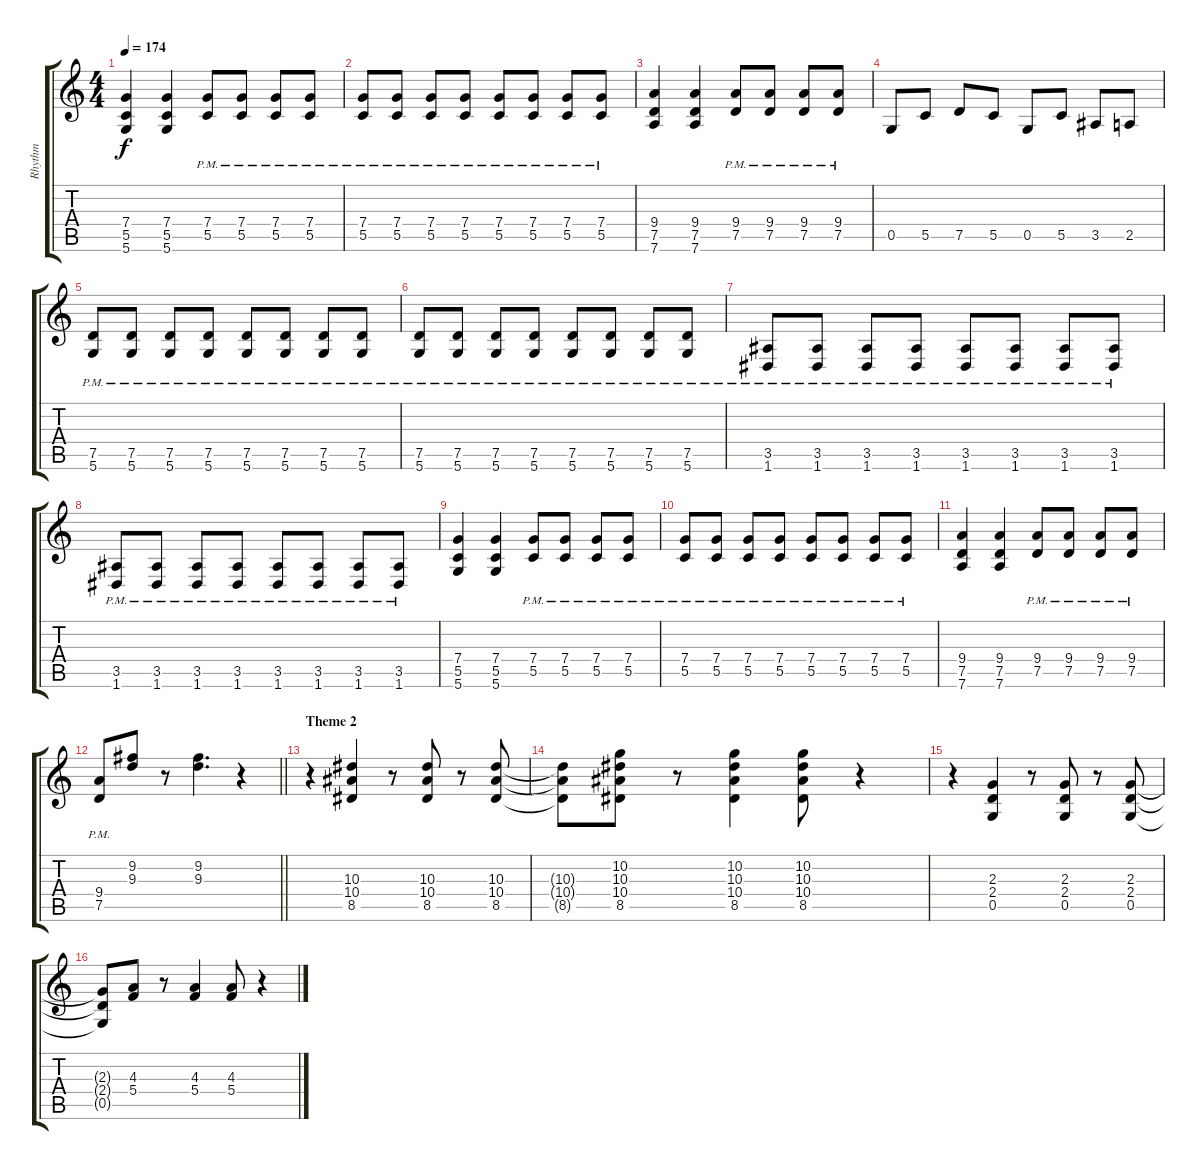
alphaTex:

\track ("Rhythm" "Rhythm") {instrument distortionguitar}
\staff {score tabs}
\tuning (D4 A3 F3 C3 G2 D2) {hide}
\ts (4 4)
\tempo 174
\clef g2
\ks c
(7.4 5.5 5.6).4{dy f} (7.4 5.5 5.6).4 (7.4{pm} 5.5{pm}).8 (7.4{pm} 5.5{pm}).8 (7.4{pm} 5.5{pm}).8 (7.4{pm} 5.5{pm}).8 |
(7.4{pm} 5.5{pm}).8 (7.4{pm} 5.5{pm}).8 (7.4{pm} 5.5{pm}).8 (7.4{pm} 5.5{pm}).8 (7.4{pm} 5.5{pm}).8 (7.4{pm} 5.5{pm}).8 (7.4{pm} 5.5{pm}).8 (7.4{pm} 5.5{pm}).8 |
(9.4 7.5 7.6).4 (9.4 7.5 7.6).4 (9.4{pm} 7.5{pm}).8 (9.4{pm} 7.5{pm}).8 (9.4{pm} 7.5{pm}).8 (9.4{pm} 7.5{pm}).8 |
0.5.8 5.5.8 7.5.8 5.5.8 0.5.8 5.5.8 3.5.8 2.5.8 |
(7.5{pm} 5.6{pm}).8 (7.5{pm} 5.6{pm}).8 (7.5{pm} 5.6{pm}).8 (7.5{pm} 5.6{pm}).8 (7.5{pm} 5.6{pm}).8 (7.5{pm} 5.6{pm}).8 (7.5{pm} 5.6{pm}).8 (7.5{pm} 5.6{pm}).8 |
(7.5{pm} 5.6{pm}).8 (7.5{pm} 5.6{pm}).8 (7.5{pm} 5.6{pm}).8 (7.5{pm} 5.6{pm}).8 (7.5{pm} 5.6{pm}).8 (7.5{pm} 5.6{pm}).8 (7.5{pm} 5.6{pm}).8 (7.5{pm} 5.6{pm}).8 |
(3.5{pm} 1.6{pm}).8 (3.5{pm} 1.6{pm}).8 (3.5{pm} 1.6{pm}).8 (3.5{pm} 1.6{pm}).8 (3.5{pm} 1.6{pm}).8 (3.5{pm} 1.6{pm}).8 (3.5{pm} 1.6{pm}).8 (3.5{pm} 1.6{pm}).8 |
(3.5{pm} 1.6{pm}).8 (3.5{pm} 1.6{pm}).8 (3.5{pm} 1.6{pm}).8 (3.5{pm} 1.6{pm}).8 (3.5{pm} 1.6{pm}).8 (3.5{pm} 1.6{pm}).8 (3.5{pm} 1.6{pm}).8 (3.5{pm} 1.6{pm}).8 |
(7.4 5.5 5.6).4 (7.4 5.5 5.6).4 (7.4{pm} 5.5{pm}).8 (7.4{pm} 5.5{pm}).8 (7.4{pm} 5.5{pm}).8 (7.4{pm} 5.5{pm}).8 |
(7.4{pm} 5.5{pm}).8 (7.4{pm} 5.5{pm}).8 (7.4{pm} 5.5{pm}).8 (7.4{pm} 5.5{pm}).8 (7.4{pm} 5.5{pm}).8 (7.4{pm} 5.5{pm}).8 (7.4{pm} 5.5{pm}).8 (7.4{pm} 5.5{pm}).8 |
(9.4 7.5 7.6).4 (9.4 7.5 7.6).4 (9.4{pm} 7.5{pm}).8 (9.4{pm} 7.5{pm}).8 (9.4{pm} 7.5{pm}).8 (9.4{pm} 7.5{pm}).8 |
\barLineRight lightlight
(9.4{pm} 7.5{pm}).8 (9.2 9.3).8 r.8 (9.2 9.3).4{d} r.4 |
\section ("" "Theme 2")
r.4 (10.3 10.4 8.5).4 r.8 (10.3 10.4 8.5).8 r.8 (10.3 10.4 8.5).8 |
(10.3{t} 10.4{t} 8.5{t}).8 (10.2 10.3 10.4 8.5).8 r.8 (10.2 10.3 10.4 8.5).4 (10.2 10.3 10.4 8.5).8 r.4 |
r.4 (2.3 2.4 0.5).4 r.8 (2.3 2.4 0.5).8 r.8 (2.3 2.4 0.5).8 |
(2.3{t} 2.4{t} 0.5{t}).8 (4.3 5.4).8 r.8 (4.3 5.4).4 (4.3 5.4).8 r.4
